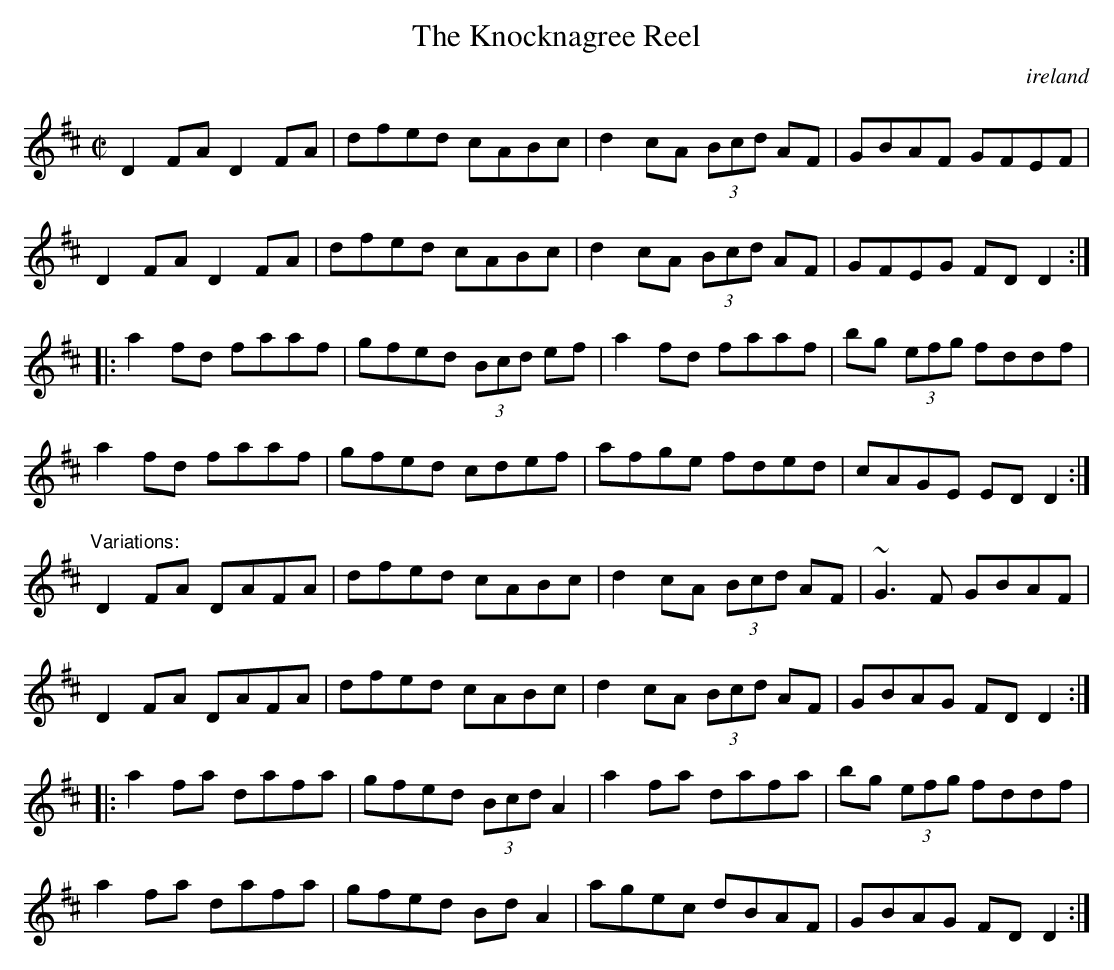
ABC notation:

X:1
T:Knocknagree Reel, The
O:ireland
M:C|
K:D
D2FA D2FA|dfed cABc|d2cA (3Bcd AF|GBAF GFEF|
D2FA D2FA|dfed cABc|d2cA (3Bcd AF|GFEG FDD2:|
|:a2fd faaf|gfed (3Bcd ef|a2fd faaf|bg (3efg fddf|
a2fd faaf|gfed cdef|afge fded|cAGE EDD2:|
"Variations:"
D2FA DAFA|dfed cABc|d2cA (3Bcd AF|~G3F GBAF|
D2FA DAFA|dfed cABc|d2cA (3Bcd AF|GBAG FDD2:|
|:a2fa dafa|gfed (3Bcd A2|a2fa dafa|bg (3efg fddf|
a2fa dafa|gfed BdA2|agec dBAF|GBAG FDD2:|
